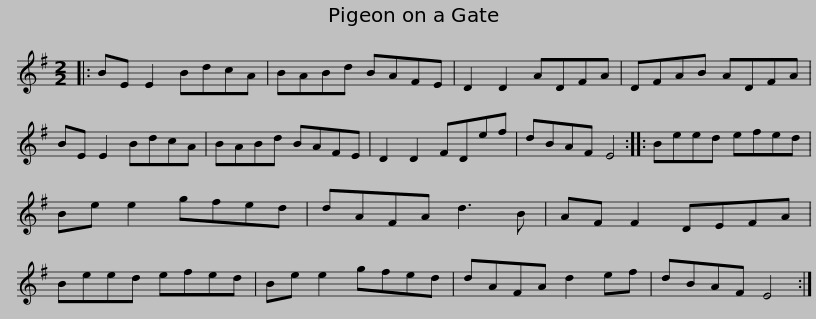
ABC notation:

X:1
L:1/8
M:2/2
I:linebreak $
K:Emin
V:1 treble
V:1
|: BE E2 BdcA | BABd BAFE | D2 D2 ADFA | DFAB ADFA | BE E2 BdcA | %5
 BABd BAFE |$ D2 D2 FDef | dBAF E4 :: Beed efed | Be e2 gfed | %10
 dAFA d3 B | AF F2 DEFA |$ Beed efed | Be e2 gfed | dAFA d2 ef | %15
 dBAF E4 :| %16
